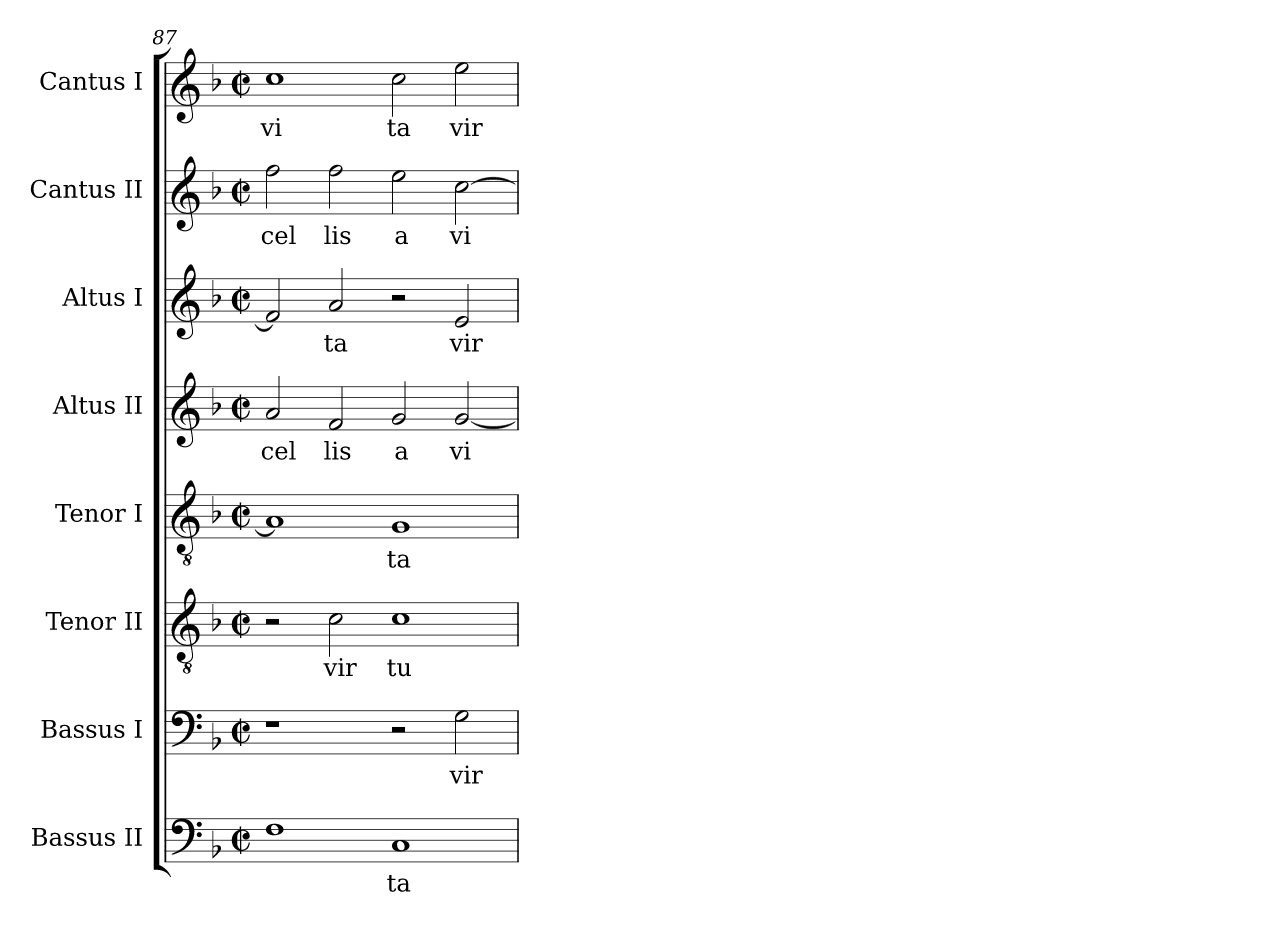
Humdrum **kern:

**kern	**text	**kern	**text	**kern	**text	**kern	**text	**kern	**text	**kern	**text	**kern	**text	**kern	**text
*part8	*part8	*part7	*part7	*part6	*part6	*part5	*part5	*part4	*part4	*part3	*part3	*part2	*part2	*part1	*part1
*staff8	*staff8	*staff7	*staff7	*staff6	*staff6	*staff5	*staff5	*staff4	*staff4	*staff3	*staff3	*staff2	*staff2	*staff1	*staff1
*I"Bassus II	*	*I"Bassus I	*	*I"Tenor II	*	*I"Tenor I	*	*I"Altus II	*	*I"Altus I	*	*I"Cantus II	*	*I"Cantus I	*
*I'B II	*	*I'B I	*	*I'T II	*	*I'T I	*	*I'A II	*	*I'A I	*	*	*	*	*
*clefF4	*	*clefF4	*	*clefGv2	*	*clefGv2	*	*clefG2	*	*clefG2	*	*clefG2	*	*clefG2	*
*k[b-]	*	*k[b-]	*	*k[b-]	*	*k[b-]	*	*k[b-]	*	*k[b-]	*	*k[b-]	*	*k[b-]	*
*F:	*	*F:	*	*F:	*	*F:	*	*F:	*	*F:	*	*F:	*	*F:	*
*M2/2	*	*M2/2	*	*M2/2	*	*M2/2	*	*M2/2	*	*M2/2	*	*M2/2	*	*M2/2	*
*met(c|)	*	*met(c|)	*	*met(c|)	*	*met(c|)	*	*met(c|)	*	*met(c|)	*	*met(c|)	*	*met(c|)	*
=87	=87	=87	=87	=87	=87	=87	=87	=87	=87	=87	=87	=87	=87	=87	=87
!	!	!	!	!	!	!	!	!	!LO:LY:b:cj	!	!	!	!LO:LY:b:cj	!	!LO:LY:b:cj
1F	.	1r	.	2r	.	1A]	.	2a/	cel	2f/]	.	2ff\	cel	1cc	vi
!	!	!	!	!	!LO:LY:b:cj	!	!	!	!LO:LY:b:cj	!	!LO:LY:b:cj	!	!LO:LY:b:cj	!	!
.	.	.	.	2c\	vir	.	.	2f/	lis	2a/	ta	2ff\	lis	.	.
!	!LO:LY:b:cj	!	!	!	!LO:LY:b:cj	!	!LO:LY:b:cj	!	!LO:LY:b:cj	!	!	!	!LO:LY:b:cj	!	!LO:LY:b:cj
1C	ta	2r	.	1c	tu	1G	-ta	2g/	a	2r	.	2ee\	a	2cc\	ta
!	!	!	!LO:LY:b:cj	!	!	!	!	!	!LO:LY:b:cj	!	!LO:LY:b:cj	!	!LO:LY:b:cj	!	!LO:LY:b:cj
.	.	2G\	vir-	.	.	.	.	[<2g/	vi	2e/	vir	[>2cc\	vi	2ee\	vir
=	=	=	=	=	=	=	=	=	=	=	=	=	=	=	=
*-	*-	*-	*-	*-	*-	*-	*-	*-	*-	*-	*-	*-	*-	*-	*-
